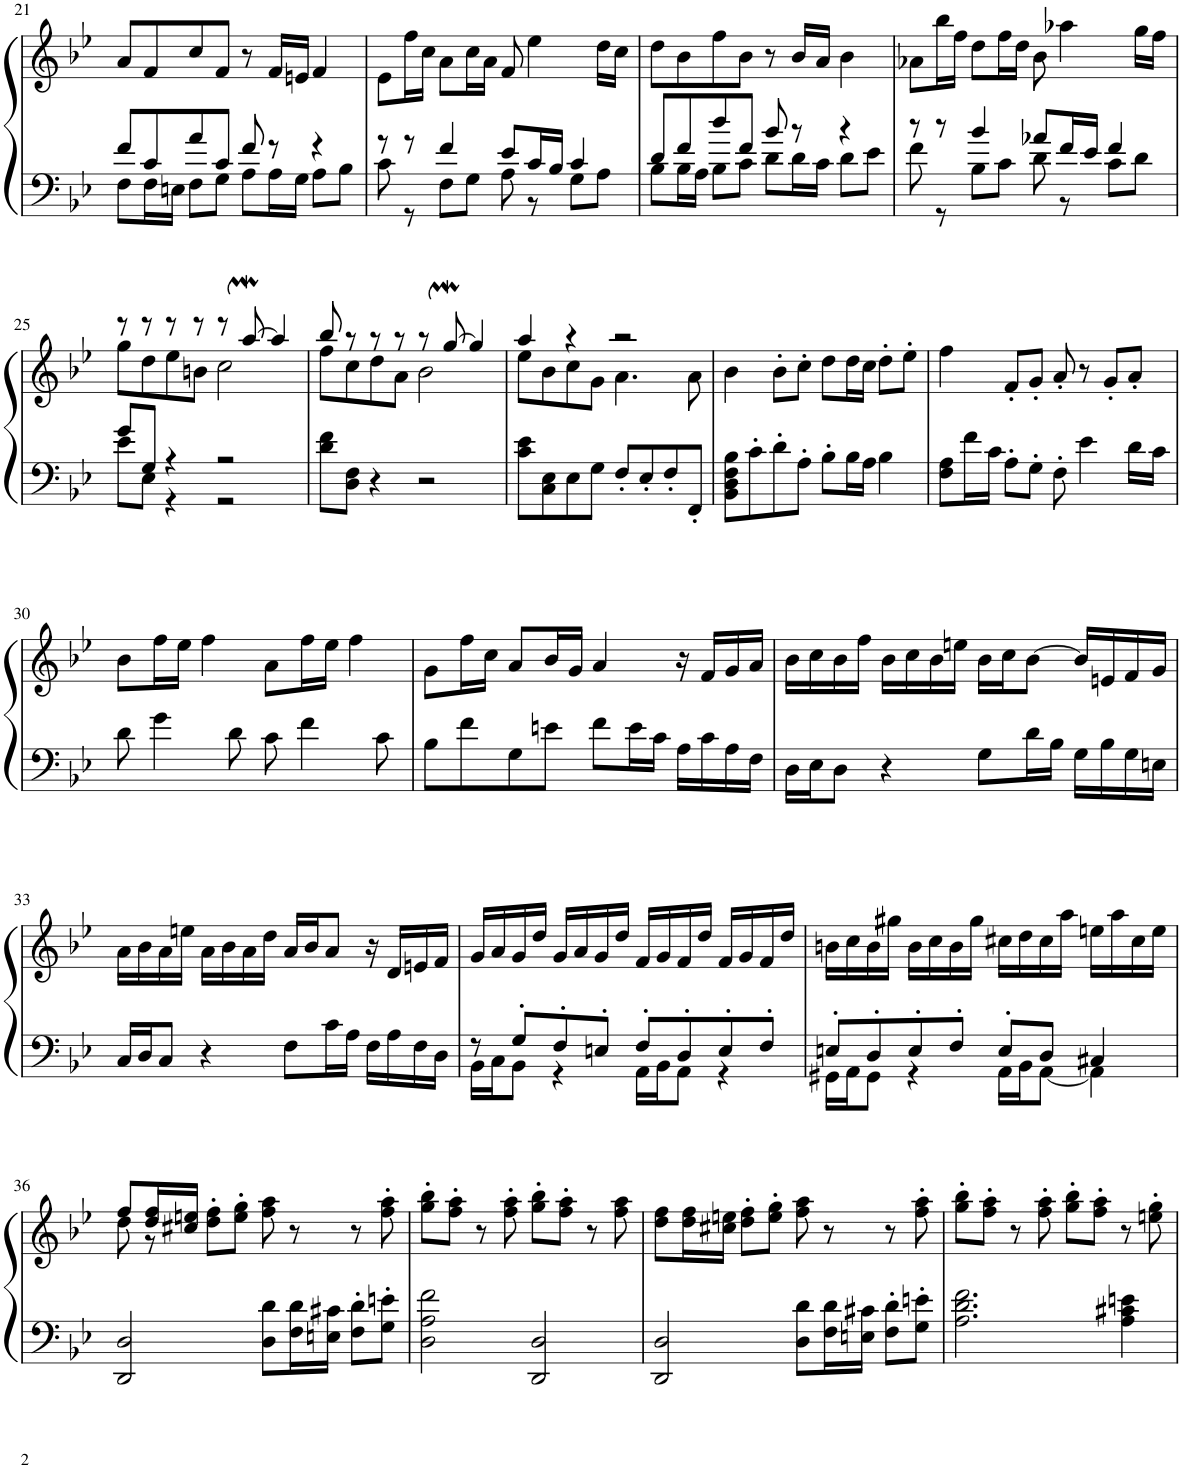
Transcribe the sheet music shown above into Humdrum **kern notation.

**kern	**kern
*part1	*part1
*staff2	*staff1
*I"Piano	*
*I'Pno.	*
!!LO:PB:g=z
*clefF4	*clefG2
*k[b-e-]	*k[b-e-]
*M4/4	*M4/4
=21	=21
*^	*
8f/L	8F\L	8a/L
8c/	16F\L	8f/
.	16En\JJ	.
8a/	8F\L	8cc/
8c/J	8G\J	8f/J
8f/	8A\L	8r
8r	16A\L	16f/LL
.	16G\JJ	16en/JJ
4r	8A\L	4f/
.	8B-\J	.
=22	=22	=22
8r	8c\	8e-\L
8r	8r	16ff\L
.	.	16cc\JJ
4f/	8F\L	8a\L
.	8G\J	16cc\L
.	.	16a\JJ
8e-/L	8A\	8f/
16c/L	8r	4ee-\
16B-/JJ	.	.
4c/	8G\L	.
.	8A\J	16dd\LL
.	.	16cc\JJ
=23	=23	=23
8d/L	8B-\L	8dd\L
8f/	16B-\L	8b-\
.	16A\JJ	.
8dd/	8B-\L	8ff\
8f/J	8c\J	8b-\J
8b-/	8d\L	8r
8r	16d\L	16b-/LL
.	16c\JJ	16a/JJ
4r	8d\L	4b-\
.	8e-\J	.
=24	=24	=24
8r	8f\	8a-X\L
8r	8r	16bb-\L
.	.	16ff\JJ
4b-/	8B-\L	8dd\L
.	8c\J	16ff\L
.	.	16dd\JJ
8a-X/L	8d\	8b-\
16f/L	8r	4aa-X\
16e-/JJ	.	.
4f/	8c\L	.
.	8d\J	16gg\LL
.	.	16ff\JJ
!!LO:LB:g=z
=25	=25	=25
*	*	*^
8g/L	8e-\L	8r	8gg\L
8G/J	8E-\J	8r	8dd\
4r	4r	8r	8ee-\
.	.	8r	8bn\J
2r	2r	8r	2cc\
.	.	[8aaW/	.
.	.	4aa/]	.
*v	*v	*	*
=26	=26	=26
8d\ 8f\L	8bb-/	8ff\L
8D\ 8F\J	8r	8cc\
4r	8r	8dd\
.	8r	8a\J
2r	8r	2b-\
.	[8ggW/	.
.	4gg/]	.
=27	=27	=27
8c\ 8e-\L	4aa/	8ee-\L
8C\ 8E-\	.	8b-\
8E-\	4r	8cc\
8G\J	.	8g\J
8F'/L	2r	4.a\
8E-'/	.	.
8F'/	.	.
8FF'/J	.	8a\
*	*v	*v
=28	=28
8BB-\ 8D\ 8F\ 8B-\L	4b-\
8c'\	.
8d'\	8b-'\L
8A'\J	8cc'\J
8B-'\L	8dd\L
16B-\L	16dd\L
16A\JJ	16cc\JJ
4B-\	8dd'\L
.	8ee-'\J
=29	=29
8F\ 8A\L	4ff\
16f\L	.
16c\JJ	.
8A'\L	8f'/L
8G'\J	8g'/J
8F'\	8a'/
4e-\	8r
.	8g'/L
16d\LL	8a'/J
16c\JJ	.
!!LO:LB:g=z
=30	=30
8d\	8b-\L
4g\	16ff\L
.	16ee-\JJ
.	4ff\
8d\	.
8c\	8a\L
4f\	16ff\L
.	16ee-\JJ
.	4ff\
8c\	.
=31	=31
8B-\L	8g\L
8f\	16ff\L
.	16cc\JJ
8G\	8a/L
8en\J	16b-/L
.	16g/JJ
8f\L	4a/
16e\L	.
16c\JJ	.
16A\LL	16r
16c\	16f/LL
16A\	16g/
16F\JJ	16a/JJ
=32	=32
16D\LL	16b-\LL
16E-\J	16cc\
8D\J	16b-\
.	16ff\JJ
4r	16b-\LL
.	16cc\
.	16b-\
.	16een\JJ
8G\L	16b-\LL
.	16cc\J
16d\L	[8b-\J
16B-\JJ	.
16G\LL	16b-/LL]
16B-\	16en/
16G\	16f/
16En\JJ	16g/JJ
!!LO:LB:g=z
=33	=33
16C/LL	16a\LL
16D/J	16b-\
8C/J	16a\
.	16een\JJ
4r	16a\LL
.	16b-\
.	16a\
.	16dd\JJ
8F\L	16a/LL
.	16b-/J
16c\L	8a/J
16A\JJ	.
16F\LL	16r
16A\	16d/LL
16F\	16en/
16D\JJ	16f/JJ
=34	=34
*^	*
8r	16BB-\LL	16g/LL
.	16C\J	16a/
8G'/L	8BB-\J	16g/
.	.	16dd/JJ
8F'/	4r	16g/LL
.	.	16a/
8En'/J	.	16g/
.	.	16dd/JJ
8F'/L	16AA\LL	16f/LL
.	16BB-\J	16g/
8D'/	8AA\J	16f/
.	.	16dd/JJ
8E'/	4r	16f/LL
.	.	16g/
8F'/J	.	16f/
.	.	16dd/JJ
=35	=35	=35
8En'/L	16GG#X\LL	16bn\LL
.	16AA\J	16cc\
8D'/	8GG#\J	16b\
.	.	16gg#X\JJ
8E'/	4r	16b\LL
.	.	16cc\
8F'/J	.	16b\
.	.	16gg#\JJ
8E'/L	16AA\LL	16cc#X\LL
.	16BB-\J	16dd\
8D/J	[8AA\J	16cc#\
.	.	16aa\JJ
4C#X/	4AA\]	16een\LL
.	.	16aa\
.	.	16cc#\
.	.	16ee\JJ
*v	*v	*
!!LO:LB:g=z
=36	=36
*	*^
2DD/ 2D/	8ff/L	8dd\
.	16dd/ 16ff/L	8r
.	16cc#X/ 16een/JJ	.
.	8dd\' 8ff\'L	2.ryy
.	8ee\' 8gg\'J	.
8D\ 8d\L	8ff\ 8aa\	.
16F\ 16d\L	8r	.
16En\ 16c#X\JJ	.	.
8F\' 8d\'L	8r	.
8G\' 8en\'J	8ff\' 8aa\'	.
*	*v	*v
=37	=37
2D\ 2A\ 2f\	8gg\' 8bb-\'L
.	8ff\' 8aa\'J
.	8r
.	8ff\' 8aa\'
2DD/ 2D/	8gg\' 8bb-\'L
.	8ff\' 8aa\'J
.	8r
.	8ff\ 8aa\
=38	=38
2DD/ 2D/	8dd\ 8ff\L
.	16dd\ 16ff\L
.	16cc#X\ 16een\JJ
.	8dd\' 8ff\'L
.	8ee\' 8gg\'J
8D\ 8d\L	8ff\ 8aa\
16F\ 16d\L	8r
16En\ 16c#X\JJ	.
8F\' 8d\'L	8r
8G\' 8en\'J	8ff\' 8aa\'
=39	=39
2.A\ 2.d\ 2.f\	8gg\' 8bb-\'L
.	8ff\' 8aa\'J
.	8r
.	8ff\' 8aa\'
.	8gg\' 8bb-\'L
.	8ff\' 8aa\'J
4A\ 4c#X\ 4en\	8r
.	8een\' 8gg\'
=	=
*-	*-
